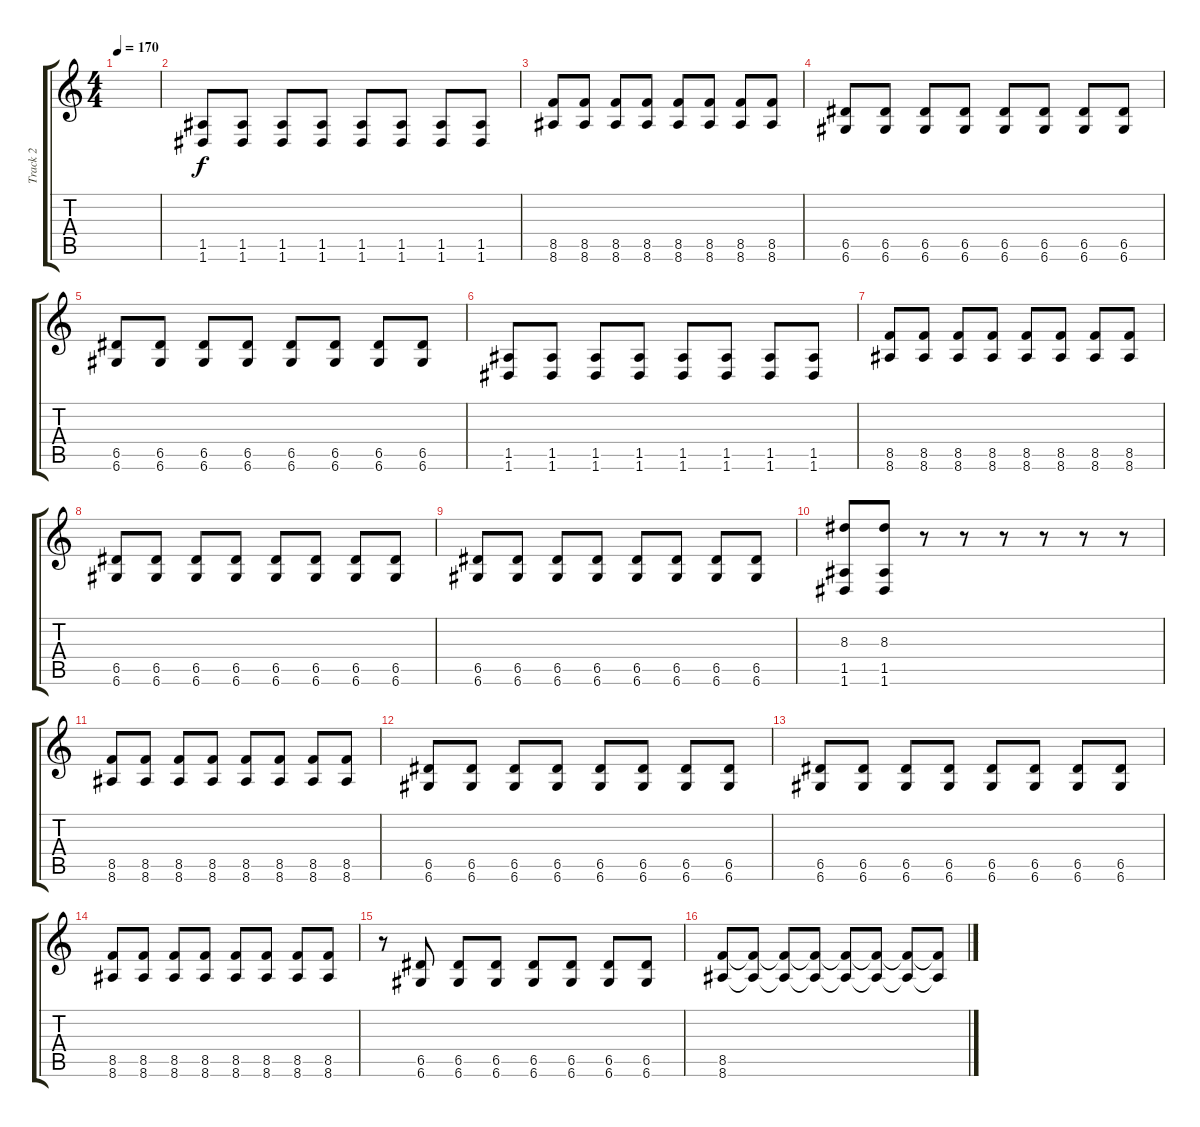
\track ("Track 2" "Track 2") {instrument distortionguitar}
\staff {score tabs}
\tuning (E4 B3 G3 D3 A2 D2) {hide}
\ts (4 4)
\tempo 170
\clef g2
\ks c
|
(1.5 1.6).8 (1.5 1.6).8 (1.5 1.6).8 (1.5 1.6).8 (1.5 1.6).8 (1.5 1.6).8 (1.5 1.6).8 (1.5 1.6).8 |
(8.5 8.6).8 (8.5 8.6).8 (8.5 8.6).8 (8.5 8.6).8 (8.5 8.6).8 (8.5 8.6).8 (8.5 8.6).8 (8.5 8.6).8 |
(6.5 6.6).8 (6.5 6.6).8 (6.5 6.6).8 (6.5 6.6).8 (6.5 6.6).8 (6.5 6.6).8 (6.5 6.6).8 (6.5 6.6).8 |
(6.5 6.6).8 (6.5 6.6).8 (6.5 6.6).8 (6.5 6.6).8 (6.5 6.6).8 (6.5 6.6).8 (6.5 6.6).8 (6.5 6.6).8 |
(1.5 1.6).8 (1.5 1.6).8 (1.5 1.6).8 (1.5 1.6).8 (1.5 1.6).8 (1.5 1.6).8 (1.5 1.6).8 (1.5 1.6).8 |
(8.5 8.6).8 (8.5 8.6).8 (8.5 8.6).8 (8.5 8.6).8 (8.5 8.6).8 (8.5 8.6).8 (8.5 8.6).8 (8.5 8.6).8 |
(6.5 6.6).8 (6.5 6.6).8 (6.5 6.6).8 (6.5 6.6).8 (6.5 6.6).8 (6.5 6.6).8 (6.5 6.6).8 (6.5 6.6).8 |
(6.5 6.6).8 (6.5 6.6).8 (6.5 6.6).8 (6.5 6.6).8 (6.5 6.6).8 (6.5 6.6).8 (6.5 6.6).8 (6.5 6.6).8 |
(8.3 1.5 1.6).8 (8.3 1.5 1.6).8 r.8 r.8 r.8 r.8 r.8 r.8 |
(8.5 8.6).8 (8.5 8.6).8 (8.5 8.6).8 (8.5 8.6).8 (8.5 8.6).8 (8.5 8.6).8 (8.5 8.6).8 (8.5 8.6).8 |
(6.5 6.6).8 (6.5 6.6).8 (6.5 6.6).8 (6.5 6.6).8 (6.5 6.6).8 (6.5 6.6).8 (6.5 6.6).8 (6.5 6.6).8 |
(6.5 6.6).8 (6.5 6.6).8 (6.5 6.6).8 (6.5 6.6).8 (6.5 6.6).8 (6.5 6.6).8 (6.5 6.6).8 (6.5 6.6).8 |
(8.5 8.6).8 (8.5 8.6).8 (8.5 8.6).8 (8.5 8.6).8 (8.5 8.6).8 (8.5 8.6).8 (8.5 8.6).8 (8.5 8.6).8 |
r.8 (6.5 6.6).8 (6.5 6.6).8 (6.5 6.6).8 (6.5 6.6).8 (6.5 6.6).8 (6.5 6.6).8 (6.5 6.6).8 |
(8.5 8.6).8 (8.5{t} 8.6{t}).8 (8.5{t} 8.6{t}).8 (8.5{t} 8.6{t}).8 (8.5{t} 8.6{t}).8 (8.5{t} 8.6{t}).8 (8.5{t} 8.6{t}).8 (8.5{t} 8.6{t}).8
